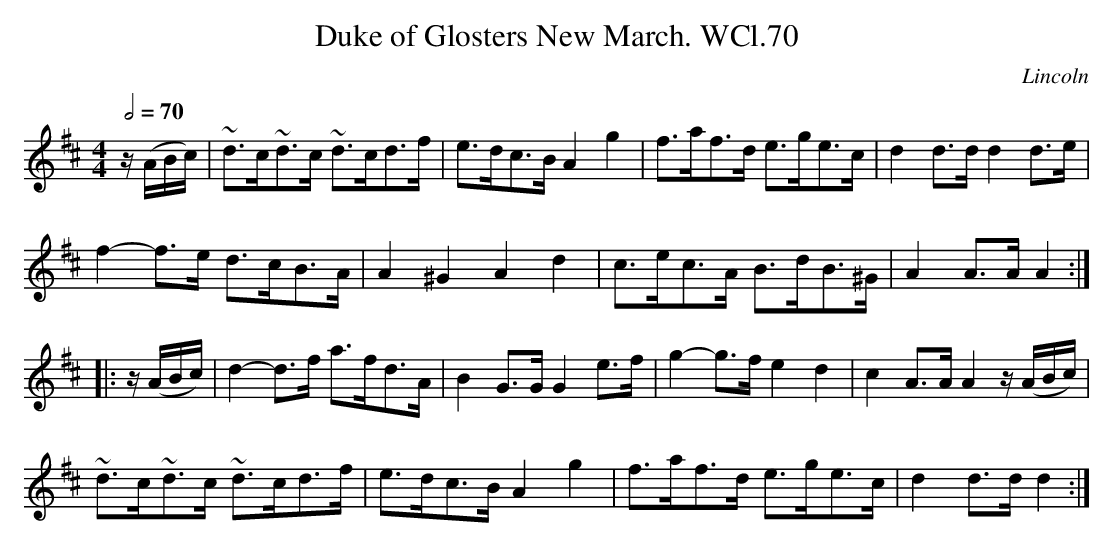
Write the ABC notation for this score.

X:1
T:Duke of Glosters New March. WCl.70
L:1/8
M:4/4
O:Lincoln
Q:1/2=70
K:D
z/2(A/2B/2c/2)|~d>c~d>c ~d>cd>f|e>dc>B A2g2|\
f>af>d e>ge>c|d2 d>d d2 d>e|!
f2-f>e d>cB>A|A2^G2A2d2|c>ec>A B>dB>^G|A2A>A A2:|!
|:z/2(A/2B/2c/2)|d2-d>f a>fd>A|B2G>GG2e>f|\
g2-g>f e2d2|c2A>A A2z/2(A/2B/2c/2)|!
~d>c~d>c ~d>cd>f|e>dc>B A2g2|\
f>af>d e>ge>c|d2d>dd2:|
